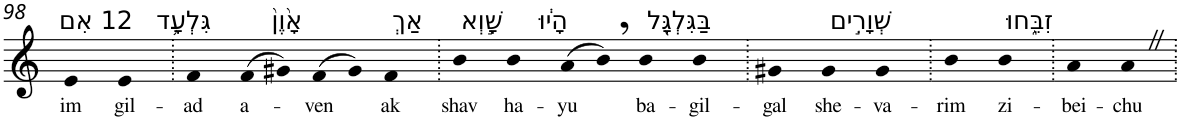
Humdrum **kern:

**kern	**text
*part1	*part1
*staff1	*staff1
*I"Piano	*
*I'Pno	*
!!LO:PB:g=z
*clefG2	*
*k[]	*
=98	=98
!LO:TX:a:t=12 אִם	!
!	!LO:LY:b
4e	im
!LO:TX:a:t=גִּלְעָ֥ד	!
!	!LO:LY:b
4e	gil-
=99.	=99.
!	!LO:LY:b
4f	-ad
!LO:TX:a:t=אָ֙וֶן֙	!
!	!LO:LY:b
(>8f	a-
8g#X)	.
!	!LO:LY:b
(>8f	-ven
8g#)	.
!LO:TX:a:t=אַךְ	!
!	!LO:LY:b
4f	ak
=100.	=100.
!LO:TX:a:t=שָׁ֣וְא	!
!	!LO:LY:b
4b	shav
!LO:TX:a:t=הָי֔וּ	!
!	!LO:LY:b
4b	ha-
!	!LO:LY:b
(>8a	-yu
8b,)	.
!LO:TX:a:t=בַּגִּלְגָּ֖ל	!
!	!LO:LY:b
4b	ba-
!	!LO:LY:b
4b	-gil-
=101.	=101.
!	!LO:LY:b
4g#X	-gal
!LO:TX:a:t=שְׁוָרִ֣ים	!
!	!LO:LY:b
4g#	she-
!	!LO:LY:b
4g#	-va-
=102.	=102.
!	!LO:LY:b
4b	-rim
!LO:TX:a:t=זִבֵּ֑חוּ	!
!	!LO:LY:b
4b	zi-
=103.	=103.
!	!LO:LY:b
4a	-bei-
!	!LO:LY:b
4aZ	-chu
=.	=.
*-	*-
